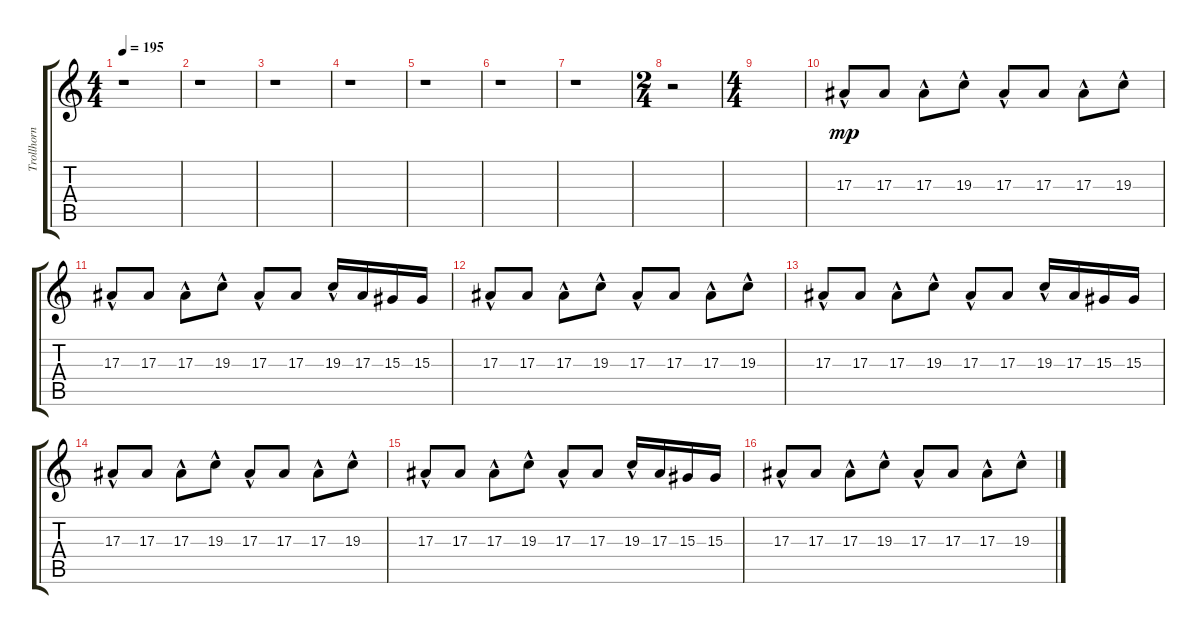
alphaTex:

\track ("Trollhorn" "Trollhorn") {instrument woodblock}
\staff {score tabs}
\tuning (D4 A3 F3 C3 G2 D2) {hide}
\ts (4 4)
\tempo 195
\clef g2
\ks c
r.1{dy fff} |
r.1 |
r.1 |
r.1 |
r.1 |
r.1 |
r.1 |
\ts (2 4)
r.2 |
\ts (4 4)
|
17.3{hac}.8{dy mp} 17.3.8 17.3{hac}.8 19.3{hac}.8 17.3{hac}.8 17.3.8 17.3{hac}.8 19.3{hac}.8 |
17.3{hac}.8 17.3.8 17.3{hac}.8 19.3{hac}.8 17.3{hac}.8 17.3.8 19.3{hac}.16 17.3.16 15.3.16 15.3.16 |
17.3{hac}.8 17.3.8 17.3{hac}.8 19.3{hac}.8 17.3{hac}.8 17.3.8 17.3{hac}.8 19.3{hac}.8 |
17.3{hac}.8 17.3.8 17.3{hac}.8 19.3{hac}.8 17.3{hac}.8 17.3.8 19.3{hac}.16 17.3.16 15.3.16 15.3.16 |
17.3{hac}.8 17.3.8 17.3{hac}.8 19.3{hac}.8 17.3{hac}.8 17.3.8 17.3{hac}.8 19.3{hac}.8 |
17.3{hac}.8 17.3.8 17.3{hac}.8 19.3{hac}.8 17.3{hac}.8 17.3.8 19.3{hac}.16 17.3.16 15.3.16 15.3.16 |
17.3{hac}.8 17.3.8 17.3{hac}.8 19.3{hac}.8 17.3{hac}.8 17.3.8 17.3{hac}.8 19.3{hac}.8
